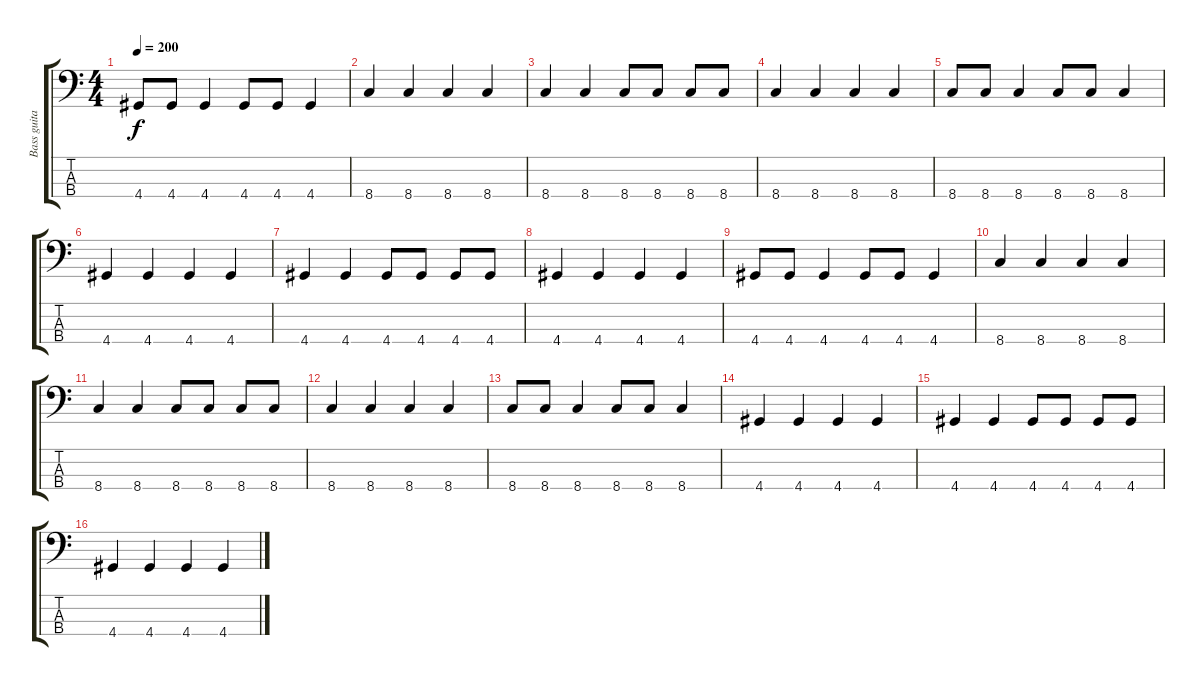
\track ("Bass guitar" "Bass guita") {instrument electricbassfinger}
\staff {score tabs}
\tuning (G2 D2 A1 E1) {hide}
\ts (4 4)
\tempo 200
\clef f4
\ks c
4.4.8{dy f} 4.4.8 4.4.4 4.4.8 4.4.8 4.4.4 |
8.4.4 8.4.4 8.4.4 8.4.4 |
8.4.4 8.4.4 8.4.8 8.4.8 8.4.8 8.4.8 |
8.4.4 8.4.4 8.4.4 8.4.4 |
8.4.8 8.4.8 8.4.4 8.4.8 8.4.8 8.4.4 |
4.4.4 4.4.4 4.4.4 4.4.4 |
4.4.4 4.4.4 4.4.8 4.4.8 4.4.8 4.4.8 |
4.4.4 4.4.4 4.4.4 4.4.4 |
4.4.8 4.4.8 4.4.4 4.4.8 4.4.8 4.4.4 |
8.4.4 8.4.4 8.4.4 8.4.4 |
8.4.4 8.4.4 8.4.8 8.4.8 8.4.8 8.4.8 |
8.4.4 8.4.4 8.4.4 8.4.4 |
8.4.8 8.4.8 8.4.4 8.4.8 8.4.8 8.4.4 |
4.4.4 4.4.4 4.4.4 4.4.4 |
4.4.4 4.4.4 4.4.8 4.4.8 4.4.8 4.4.8 |
4.4.4 4.4.4 4.4.4 4.4.4
